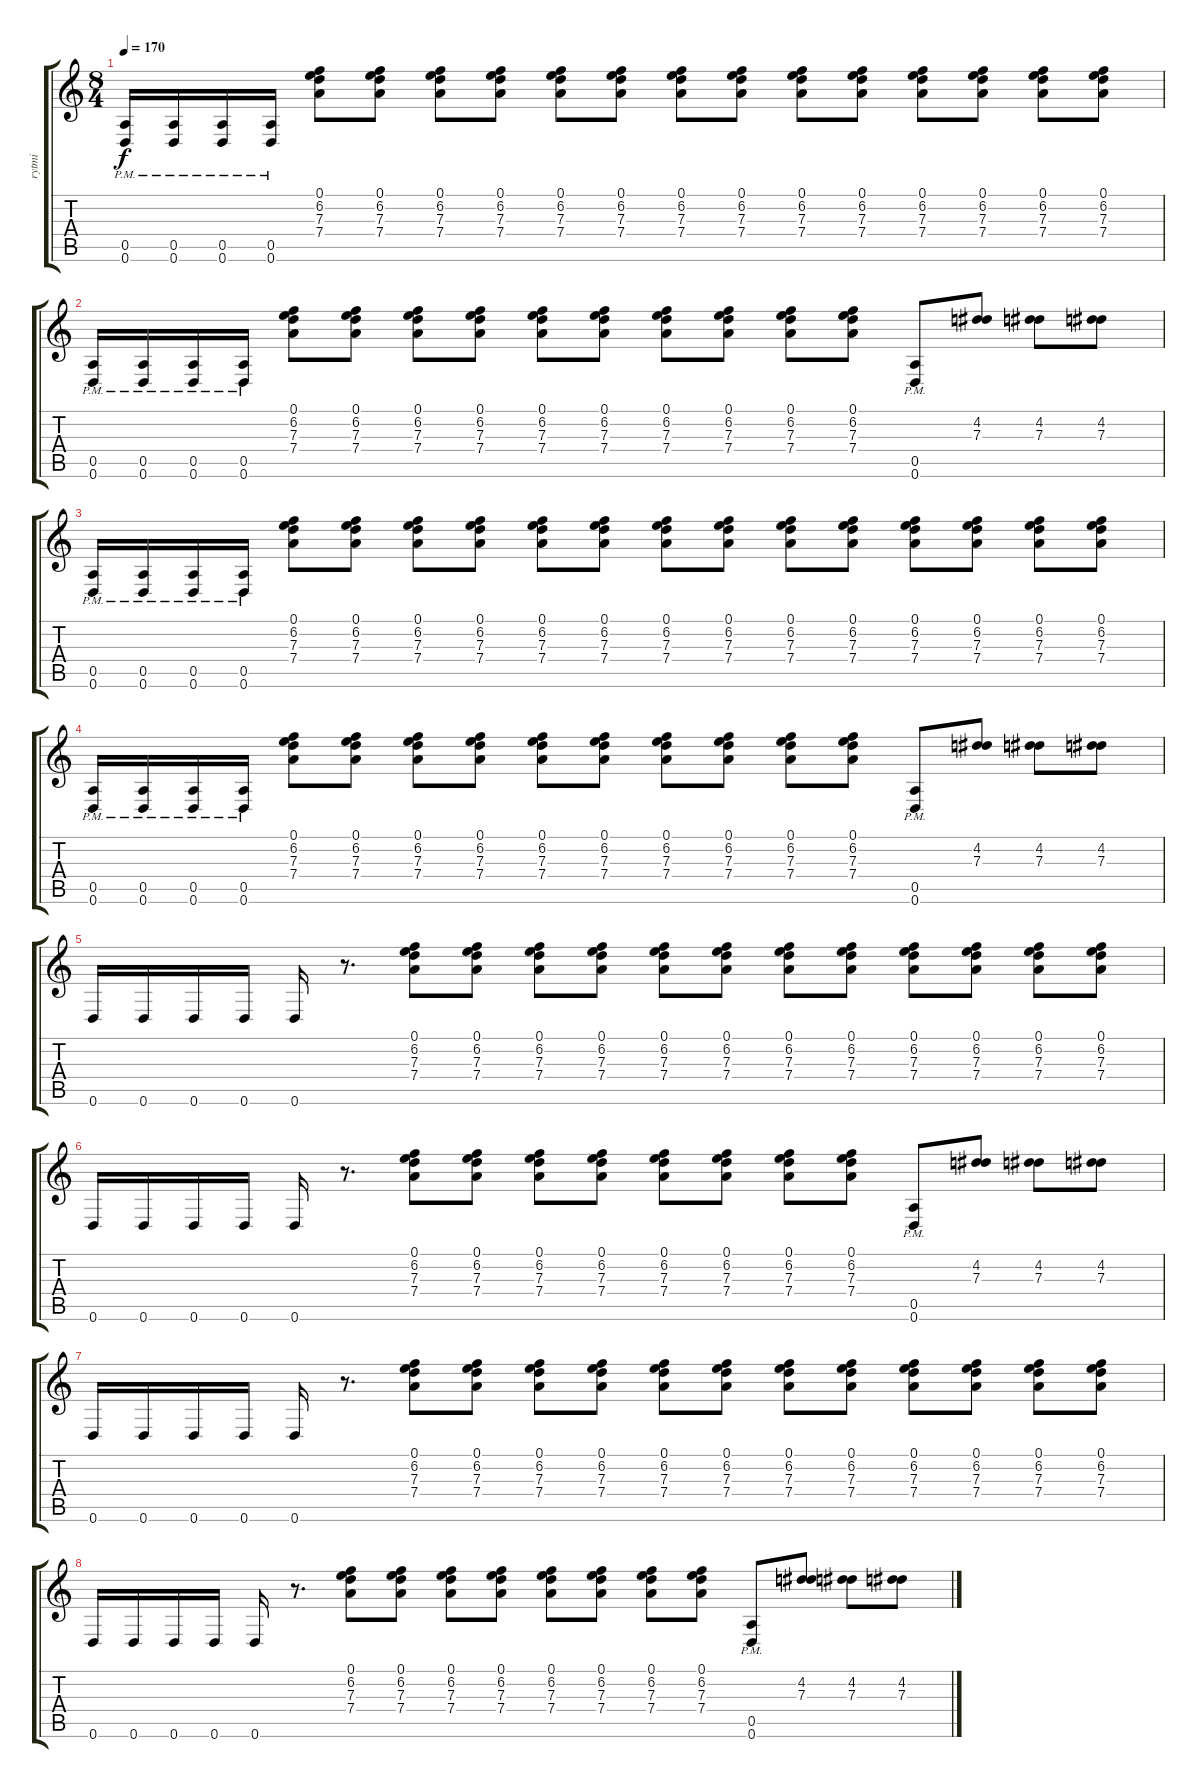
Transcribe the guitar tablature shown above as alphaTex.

\track ("rytmi" "rytmi") {instrument distortionguitar}
\staff {score tabs}
\tuning (E4 B3 G3 D3 A2 D2) {hide}
\ts (8 4)
\tempo 170
\clef g2
\ks c
(0.5{pm} 0.6{pm}).16{dy f instrument distortionguitar} (0.5{pm} 0.6{pm}).16 (0.5{pm} 0.6{pm}).16 (0.5{pm} 0.6{pm}).16 (0.1 6.2 7.3 7.4).8 (0.1 6.2 7.3 7.4).8 (0.1 6.2 7.3 7.4).8 (0.1 6.2 7.3 7.4).8 (0.1 6.2 7.3 7.4).8 (0.1 6.2 7.3 7.4).8 (0.1 6.2 7.3 7.4).8 (0.1 6.2 7.3 7.4).8 (0.1 6.2 7.3 7.4).8 (0.1 6.2 7.3 7.4).8 (0.1 6.2 7.3 7.4).8 (0.1 6.2 7.3 7.4).8 (0.1 6.2 7.3 7.4).8 (0.1 6.2 7.3 7.4).8 |
(0.5{pm} 0.6{pm}).16 (0.5{pm} 0.6{pm}).16 (0.5{pm} 0.6{pm}).16 (0.5{pm} 0.6{pm}).16 (0.1 6.2 7.3 7.4).8 (0.1 6.2 7.3 7.4).8 (0.1 6.2 7.3 7.4).8 (0.1 6.2 7.3 7.4).8 (0.1 6.2 7.3 7.4).8 (0.1 6.2 7.3 7.4).8 (0.1 6.2 7.3 7.4).8 (0.1 6.2 7.3 7.4).8 (0.1 6.2 7.3 7.4).8 (0.1 6.2 7.3 7.4).8 (0.5{pm} 0.6{pm}).8 (4.2 7.3).8 (4.2 7.3).8 (4.2 7.3).8 |
(0.5{pm} 0.6{pm}).16 (0.5{pm} 0.6{pm}).16 (0.5{pm} 0.6{pm}).16 (0.5{pm} 0.6{pm}).16 (0.1 6.2 7.3 7.4).8 (0.1 6.2 7.3 7.4).8 (0.1 6.2 7.3 7.4).8 (0.1 6.2 7.3 7.4).8 (0.1 6.2 7.3 7.4).8 (0.1 6.2 7.3 7.4).8 (0.1 6.2 7.3 7.4).8 (0.1 6.2 7.3 7.4).8 (0.1 6.2 7.3 7.4).8 (0.1 6.2 7.3 7.4).8 (0.1 6.2 7.3 7.4).8 (0.1 6.2 7.3 7.4).8 (0.1 6.2 7.3 7.4).8 (0.1 6.2 7.3 7.4).8 |
(0.5{pm} 0.6{pm}).16 (0.5{pm} 0.6{pm}).16 (0.5{pm} 0.6{pm}).16 (0.5{pm} 0.6{pm}).16 (0.1 6.2 7.3 7.4).8 (0.1 6.2 7.3 7.4).8 (0.1 6.2 7.3 7.4).8 (0.1 6.2 7.3 7.4).8 (0.1 6.2 7.3 7.4).8 (0.1 6.2 7.3 7.4).8 (0.1 6.2 7.3 7.4).8 (0.1 6.2 7.3 7.4).8 (0.1 6.2 7.3 7.4).8 (0.1 6.2 7.3 7.4).8 (0.5{pm} 0.6{pm}).8 (4.2 7.3).8 (4.2 7.3).8 (4.2 7.3).8 |
0.6.16 0.6.16 0.6.16 0.6.16 0.6.16 r.8{d} (0.1 6.2 7.3 7.4).8 (0.1 6.2 7.3 7.4).8 (0.1 6.2 7.3 7.4).8 (0.1 6.2 7.3 7.4).8 (0.1 6.2 7.3 7.4).8 (0.1 6.2 7.3 7.4).8 (0.1 6.2 7.3 7.4).8 (0.1 6.2 7.3 7.4).8 (0.1 6.2 7.3 7.4).8 (0.1 6.2 7.3 7.4).8 (0.1 6.2 7.3 7.4).8 (0.1 6.2 7.3 7.4).8 |
0.6.16 0.6.16 0.6.16 0.6.16 0.6.16 r.8{d} (0.1 6.2 7.3 7.4).8 (0.1 6.2 7.3 7.4).8 (0.1 6.2 7.3 7.4).8 (0.1 6.2 7.3 7.4).8 (0.1 6.2 7.3 7.4).8 (0.1 6.2 7.3 7.4).8 (0.1 6.2 7.3 7.4).8 (0.1 6.2 7.3 7.4).8 (0.5{pm} 0.6{pm}).8 (4.2 7.3).8 (4.2 7.3).8 (4.2 7.3).8 |
0.6.16 0.6.16 0.6.16 0.6.16 0.6.16 r.8{d} (0.1 6.2 7.3 7.4).8 (0.1 6.2 7.3 7.4).8 (0.1 6.2 7.3 7.4).8 (0.1 6.2 7.3 7.4).8 (0.1 6.2 7.3 7.4).8 (0.1 6.2 7.3 7.4).8 (0.1 6.2 7.3 7.4).8 (0.1 6.2 7.3 7.4).8 (0.1 6.2 7.3 7.4).8 (0.1 6.2 7.3 7.4).8 (0.1 6.2 7.3 7.4).8 (0.1 6.2 7.3 7.4).8 |
0.6.16 0.6.16 0.6.16 0.6.16 0.6.16 r.8{d} (0.1 6.2 7.3 7.4).8 (0.1 6.2 7.3 7.4).8 (0.1 6.2 7.3 7.4).8 (0.1 6.2 7.3 7.4).8 (0.1 6.2 7.3 7.4).8 (0.1 6.2 7.3 7.4).8 (0.1 6.2 7.3 7.4).8 (0.1 6.2 7.3 7.4).8 (0.5{pm} 0.6{pm}).8 (4.2 7.3).8 (4.2 7.3).8 (4.2 7.3).8
